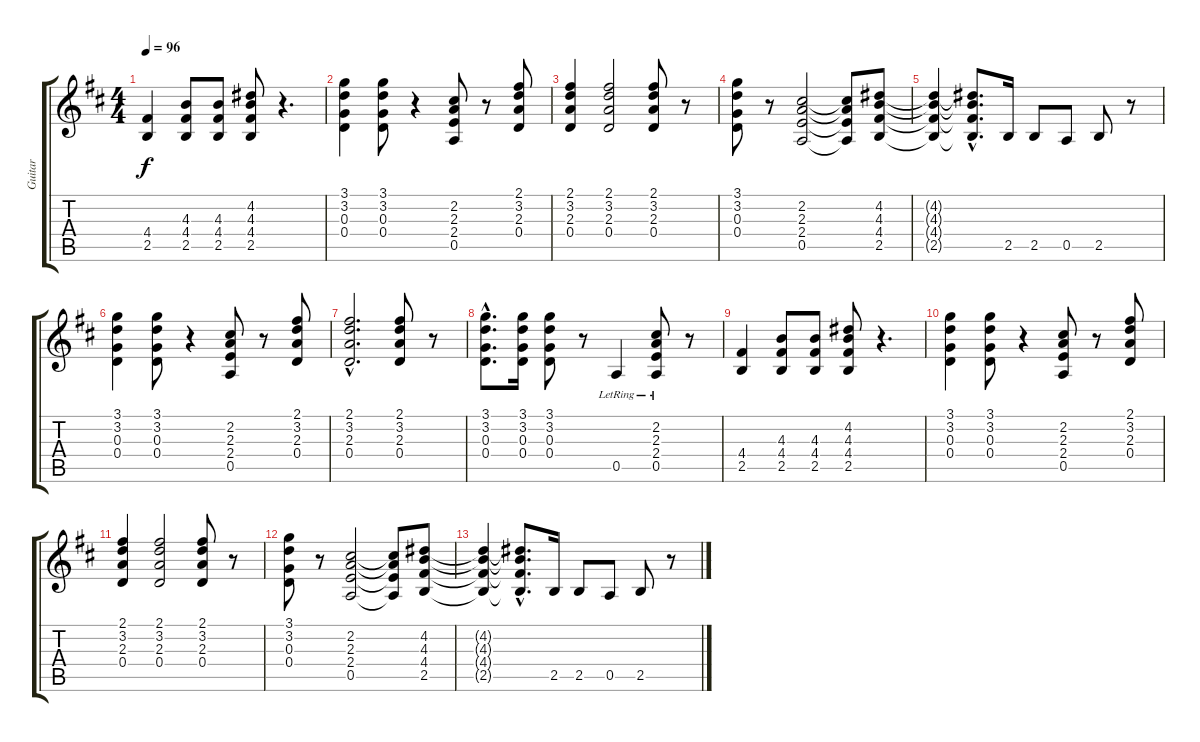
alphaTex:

\track ("Guitar" "Guitar") {instrument overdrivenguitar}
\staff {score tabs}
\tuning (E4 B3 G3 D3 A2 E2) {hide}
\ts (4 4)
\tempo 96
\clef g2
\ks d
(4.4 2.5).4{dy f} (4.3 4.4 2.5).8 (4.3 4.4 2.5).8 (4.2 4.3 4.4 2.5).8 r.4{d} |
(3.1 3.2 0.3 0.4).4 (3.1 3.2 0.3 0.4).8 r.4 (2.2 2.3 2.4 0.5).8 r.8 (2.1 3.2 2.3 0.4).8 |
(2.1 3.2 2.3 0.4).4 (2.1 3.2 2.3 0.4).2 (2.1 3.2 2.3 0.4).8 r.8 |
(3.1 3.2 0.3 0.4).8 r.8 (2.2 2.3 2.4 0.5).2 (2.2{t} 2.3{t} 2.4{t} 0.5{t}).8 (4.2 4.3 4.4 2.5).8 |
(4.2{t} 4.3{t} 4.4{t} 2.5{t}).4 (4.2{hac t} 4.3{hac t} 4.4{hac t} 2.5{hac t}).8{d} 2.5.16 2.5.8 0.5.8 2.5.8 r.8 |
(3.1 3.2 0.3 0.4).4 (3.1 3.2 0.3 0.4).8 r.4 (2.2 2.3 2.4 0.5).8 r.8 (2.1 3.2 2.3 0.4).8 |
(2.1{hac} 3.2{hac} 2.3{hac} 0.4{hac}).2{d} (2.1 3.2 2.3 0.4).8 r.8 |
(3.1{hac} 3.2{hac} 0.3{hac} 0.4{hac}).8{d} (3.1 3.2 0.3 0.4).16 (3.1 3.2 0.3 0.4).8 r.8 0.5{lr}.4 (2.2{lr} 2.3{lr} 2.4{lr} 0.5{lr}).8 r.8 |
(4.4 2.5).4 (4.3 4.4 2.5).8 (4.3 4.4 2.5).8 (4.2 4.3 4.4 2.5).8 r.4{d} |
(3.1 3.2 0.3 0.4).4 (3.1 3.2 0.3 0.4).8 r.4 (2.2 2.3 2.4 0.5).8 r.8 (2.1 3.2 2.3 0.4).8 |
(2.1 3.2 2.3 0.4).4 (2.1 3.2 2.3 0.4).2 (2.1 3.2 2.3 0.4).8 r.8 |
(3.1 3.2 0.3 0.4).8 r.8 (2.2 2.3 2.4 0.5).2 (2.2{t} 2.3{t} 2.4{t} 0.5{t}).8 (4.2 4.3 4.4 2.5).8 |
(4.2{t} 4.3{t} 4.4{t} 2.5{t}).4 (4.2{hac t} 4.3{hac t} 4.4{hac t} 2.5{hac t}).8{d} 2.5.16 2.5.8 0.5.8 2.5.8 r.8
